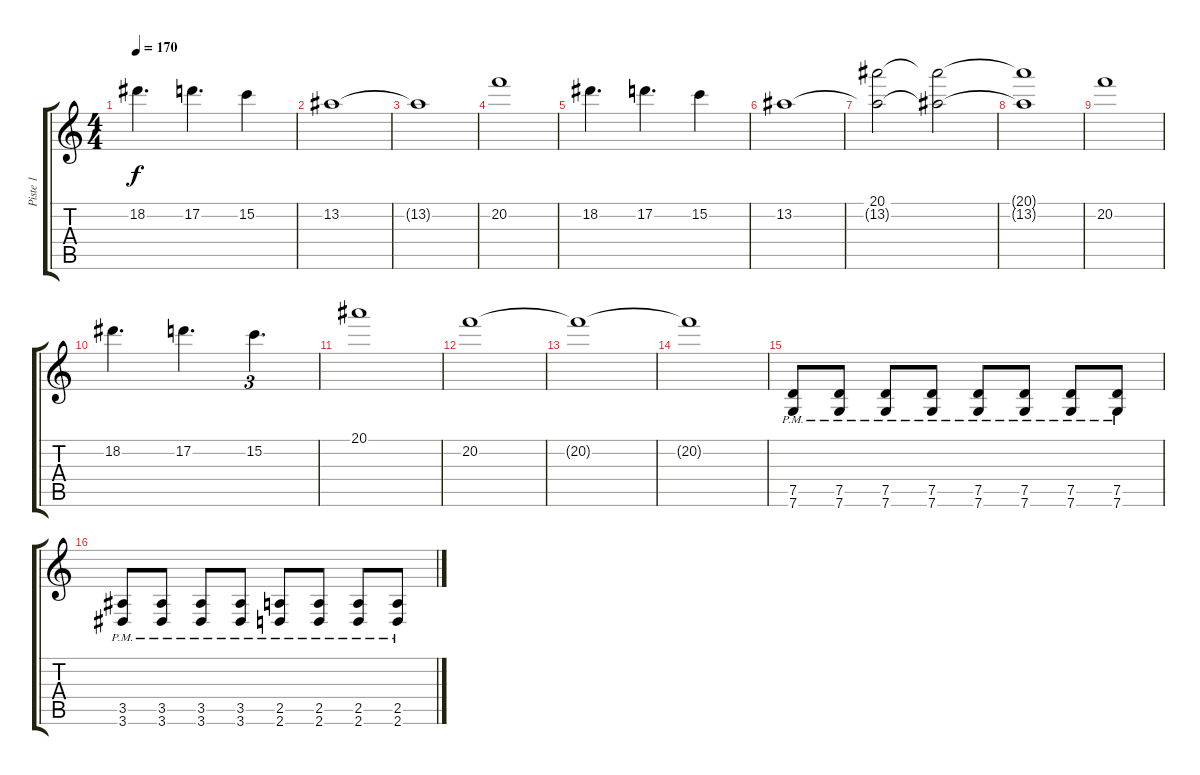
\track ("Piste 1" "Piste 1") {instrument distortionguitar}
\staff {score tabs}
\tuning (D4 A3 F3 C3 G2 C2) {hide}
\ts (4 4)
\tempo 170
\clef g2
\ks c
18.2.4{d dy f} 17.2.4{d} 15.2.4 |
13.2.1 |
13.2{t}.1 |
20.2.1 |
18.2.4{d} 17.2.4{d} 15.2.4 |
13.2.1 |
(20.1 13.2{t}).2 (20.1{t} 13.2{t}).2 |
(20.1{t} 13.2{t}).1 |
20.2.1 |
18.2.4{d} 17.2.4{d} 15.2.4{d tu (3 2)} |
20.1.1 |
20.2.1 |
20.2{t}.1 |
20.2{t}.1 |
(7.5{pm} 7.6).8 (7.5{pm} 7.6{pm}).8 (7.5{pm} 7.6{pm}).8 (7.5{pm} 7.6{pm}).8 (7.5{pm} 7.6{pm}).8 (7.5{pm} 7.6{pm}).8 (7.5{pm} 7.6{pm}).8 (7.5{pm} 7.6{pm}).8 |
(3.5{pm} 3.6{pm}).8 (3.5{pm} 3.6{pm}).8 (3.5{pm} 3.6{pm}).8 (3.5{pm} 3.6{pm}).8 (2.5{pm} 2.6{pm}).8 (2.5{pm} 2.6{pm}).8 (2.5{pm} 2.6{pm}).8 (2.5{pm} 2.6{pm}).8
